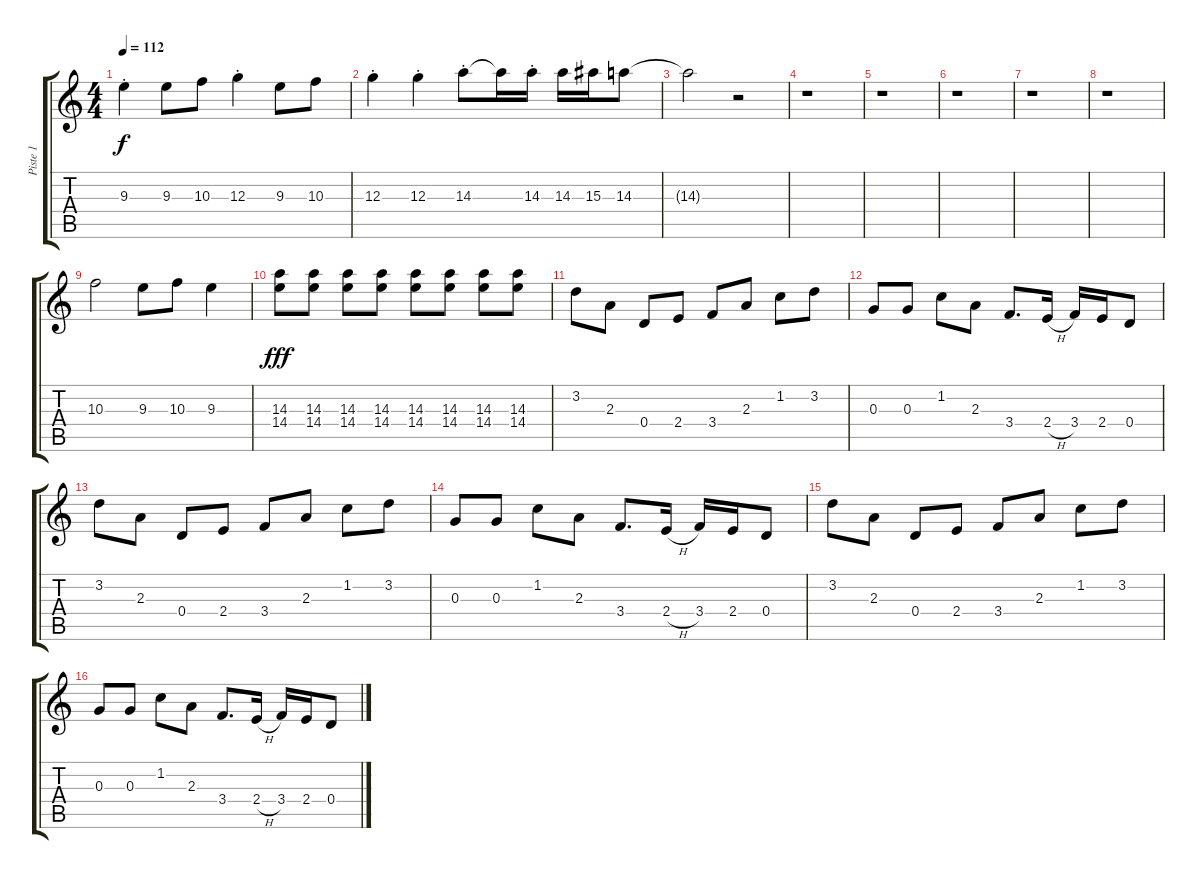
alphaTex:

\track ("Piste 1" "Piste 1") {instrument overdrivenguitar}
\staff {score tabs}
\tuning (E4 B3 G3 D3 A2 E2) {hide}
\ts (4 4)
\tempo 112
\clef g2
\ks c
9.3{st}.4{dy f} 9.3.8 10.3.8 12.3{st}.4 9.3.8 10.3.8 |
12.3{st}.4 12.3{st}.4 14.3{st}.8 14.3{t}.16 14.3{st}.16 14.3.16 15.3.16 14.3.8 |
14.3{t}.2 r.2 |
r.1 |
r.1 |
r.1 |
r.1 |
r.1 |
10.3.2 9.3.8 10.3.8 9.3.4 |
(14.3 14.4).8{dy fff} (14.3 14.4).8 (14.3 14.4).8 (14.3 14.4).8 (14.3 14.4).8 (14.3 14.4).8 (14.3 14.4).8 (14.3 14.4).8 |
3.2.8 2.3.8 0.4.8 2.4.8 3.4.8 2.3.8 1.2.8 3.2.8 |
0.3.8 0.3.8 1.2.8 2.3.8 3.4.8{d} 2.4{h}.16 3.4.16 2.4.16 0.4.8 |
3.2.8 2.3.8 0.4.8 2.4.8 3.4.8 2.3.8 1.2.8 3.2.8 |
0.3.8 0.3.8 1.2.8 2.3.8 3.4.8{d} 2.4{h}.16 3.4.16 2.4.16 0.4.8 |
3.2.8 2.3.8 0.4.8 2.4.8 3.4.8 2.3.8 1.2.8 3.2.8 |
0.3.8 0.3.8 1.2.8 2.3.8 3.4.8{d} 2.4{h}.16 3.4.16 2.4.16 0.4.8
